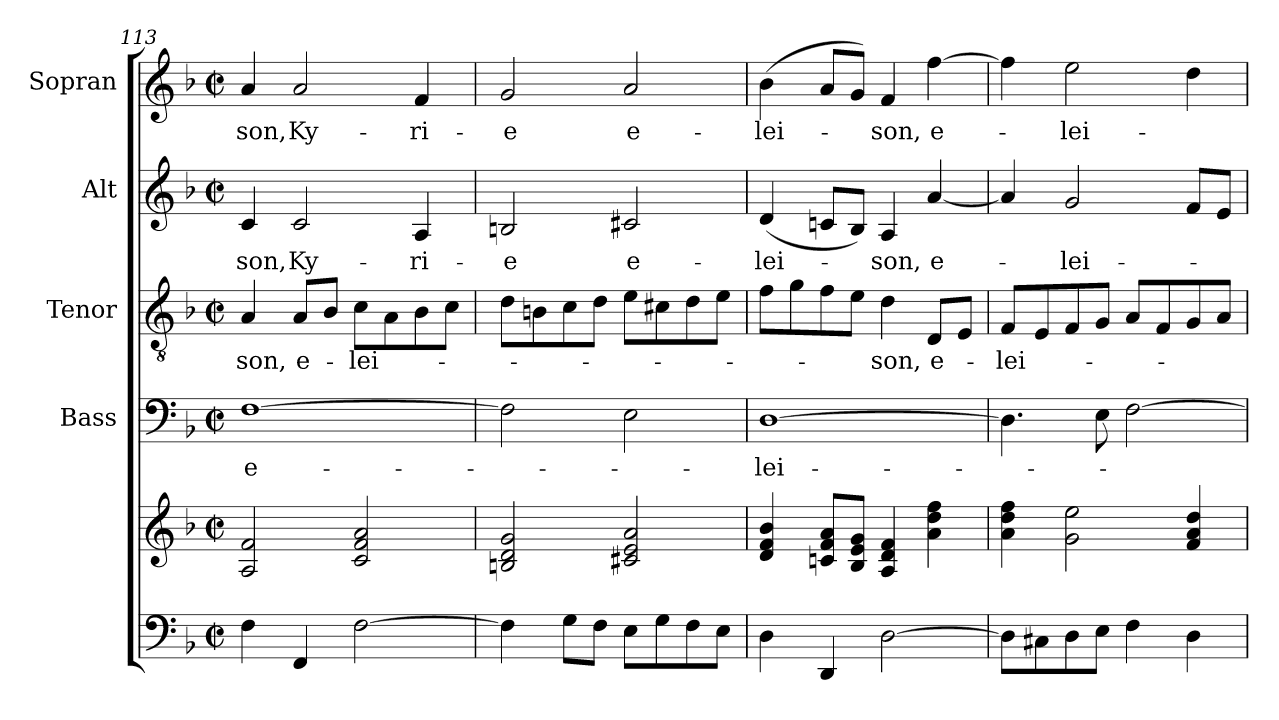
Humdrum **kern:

**kern	**kern	**kern	**text	**kern	**text	**kern	**text	**kern	**text
*part5	*part5	*part4	*part4	*part3	*part3	*part2	*part2	*part1	*part1
*staff6	*staff5	*staff4	*staff4	*staff3	*staff3	*staff2	*staff2	*staff1	*staff1
*	*	*I"Bass	*	*I"Tenor	*	*I"Alt	*	*I"Sopran	*
*	*	*I'B.	*	*I'T.	*	*I'A.	*	*I'S.	*
*clefF4	*clefG2	*clefF4	*	*clefGv2	*	*clefG2	*	*clefG2	*
*k[b-]	*k[b-]	*k[b-]	*	*k[b-]	*	*k[b-]	*	*k[b-]	*
*F:	*F:	*F:	*	*F:	*	*F:	*	*F:	*
*M2/2	*M2/2	*M2/2	*	*M2/2	*	*M2/2	*	*M2/2	*
*met(c|)	*met(c|)	*met(c|)	*	*met(c|)	*	*met(c|)	*	*met(c|)	*
=113	=113	=113	=113	=113	=113	=113	=113	=113	=113
!	!	!	!LO:LY:b	!	!LO:LY:b	!	!LO:LY:b	!	!LO:LY:b
4F\	2A/ 2f/	[1F	e-	4A/	-son,	4c/	-son,	4a/	-son,
!	!	!	!	!	!LO:LY:b	!	!LO:LY:b	!	!LO:LY:b
4FF/	.	.	.	8A/L	e-	2c/	Ky-	2a/	Ky-
.	.	.	.	8B-/J	.	.	.	.	.
!	!	!	!	!	!LO:LY:b	!	!	!	!
[2F\	2c/ 2f/ 2a/	.	.	8c\L	-lei-	.	.	.	.
.	.	.	.	8A\	.	.	.	.	.
!	!	!	!	!	!	!	!LO:LY:b	!	!LO:LY:b
.	.	.	.	8B-\	.	4A/	-ri-	4f/	-ri-
.	.	.	.	8c\J	.	.	.	.	.
=114	=114	=114	=114	=114	=114	=114	=114	=114	=114
!	!	!	!	!	!	!	!LO:LY:b	!	!LO:LY:b
4F\]	2Bn/ 2d/ 2g/	2F\]	.	8d\L	.	2Bn/	-e	2g/	-e
.	.	.	.	8Bn\	.	.	.	.	.
8G\L	.	.	.	8c\	.	.	.	.	.
8F\J	.	.	.	8d\J	.	.	.	.	.
!	!	!	!	!	!	!	!LO:LY:b	!	!LO:LY:b
8E\L	2c#X/ 2e/ 2a/	2E\	.	8e\L	.	2c#X/	e-	2a/	e-
8G\	.	.	.	8c#X\	.	.	.	.	.
8F\	.	.	.	8d\	.	.	.	.	.
8E\J	.	.	.	8e\J	.	.	.	.	.
!!LO:PB:g=z
=115	=115	=115	=115	=115	=115	=115	=115	=115	=115
!	!	!	!LO:LY:b	!	!	!	!LO:LY:b	!	!LO:LY:b
4D\	4d/ 4f/ 4b-/	[1D	-lei-	8f\L	.	(<4d/	-lei-	(>4b-\	-lei-
.	.	.	.	8g\	.	.	.	.	.
4DD/	8cn/ 8f/ 8a/L	.	.	8f\	.	8cn/L	.	8a/L	.
.	8B-/ 8e/ 8g/J	.	.	8e\J	.	8B-/J)	.	8g/J)	.
!	!	!	!	!	!LO:LY:b	!	!LO:LY:b	!	!LO:LY:b
[2D\	4A/ 4d/ 4f/	.	.	4d\	-son,	4A/	-son,	4f/	-son,
!	!	!	!	!	!LO:LY:b	!	!LO:LY:b	!	!LO:LY:b
.	4a\ 4dd\ 4ff\	.	.	8D/L	e-	[4a/	e-	[4ff\	e-
.	.	.	.	8E/J	.	.	.	.	.
=116	=116	=116	=116	=116	=116	=116	=116	=116	=116
!	!	!	!	!	!LO:LY:b	!	!	!	!
8D\L]	4a\ 4dd\ 4ff\	4.D\]	.	8F/L	-lei-	4a/]	.	4ff\]	.
8C#X\	.	.	.	8E/	.	.	.	.	.
!	!	!	!	!	!	!	!LO:LY:b	!	!LO:LY:b
8D\	2g\ 2ee\	.	.	8F/	.	2g/	-lei-	2ee\	-lei-
8E\J	.	8E\	.	8G/J	.	.	.	.	.
4F\	.	[2F\	.	8A/L	.	.	.	.	.
.	.	.	.	8F/	.	.	.	.	.
4D\	4f/ 4a/ 4dd/	.	.	8G/	.	8f/L	.	4dd\	.
.	.	.	.	8A/J	.	8e/J	.	.	.
=	=	=	=	=	=	=	=	=	=
*-	*-	*-	*-	*-	*-	*-	*-	*-	*-
